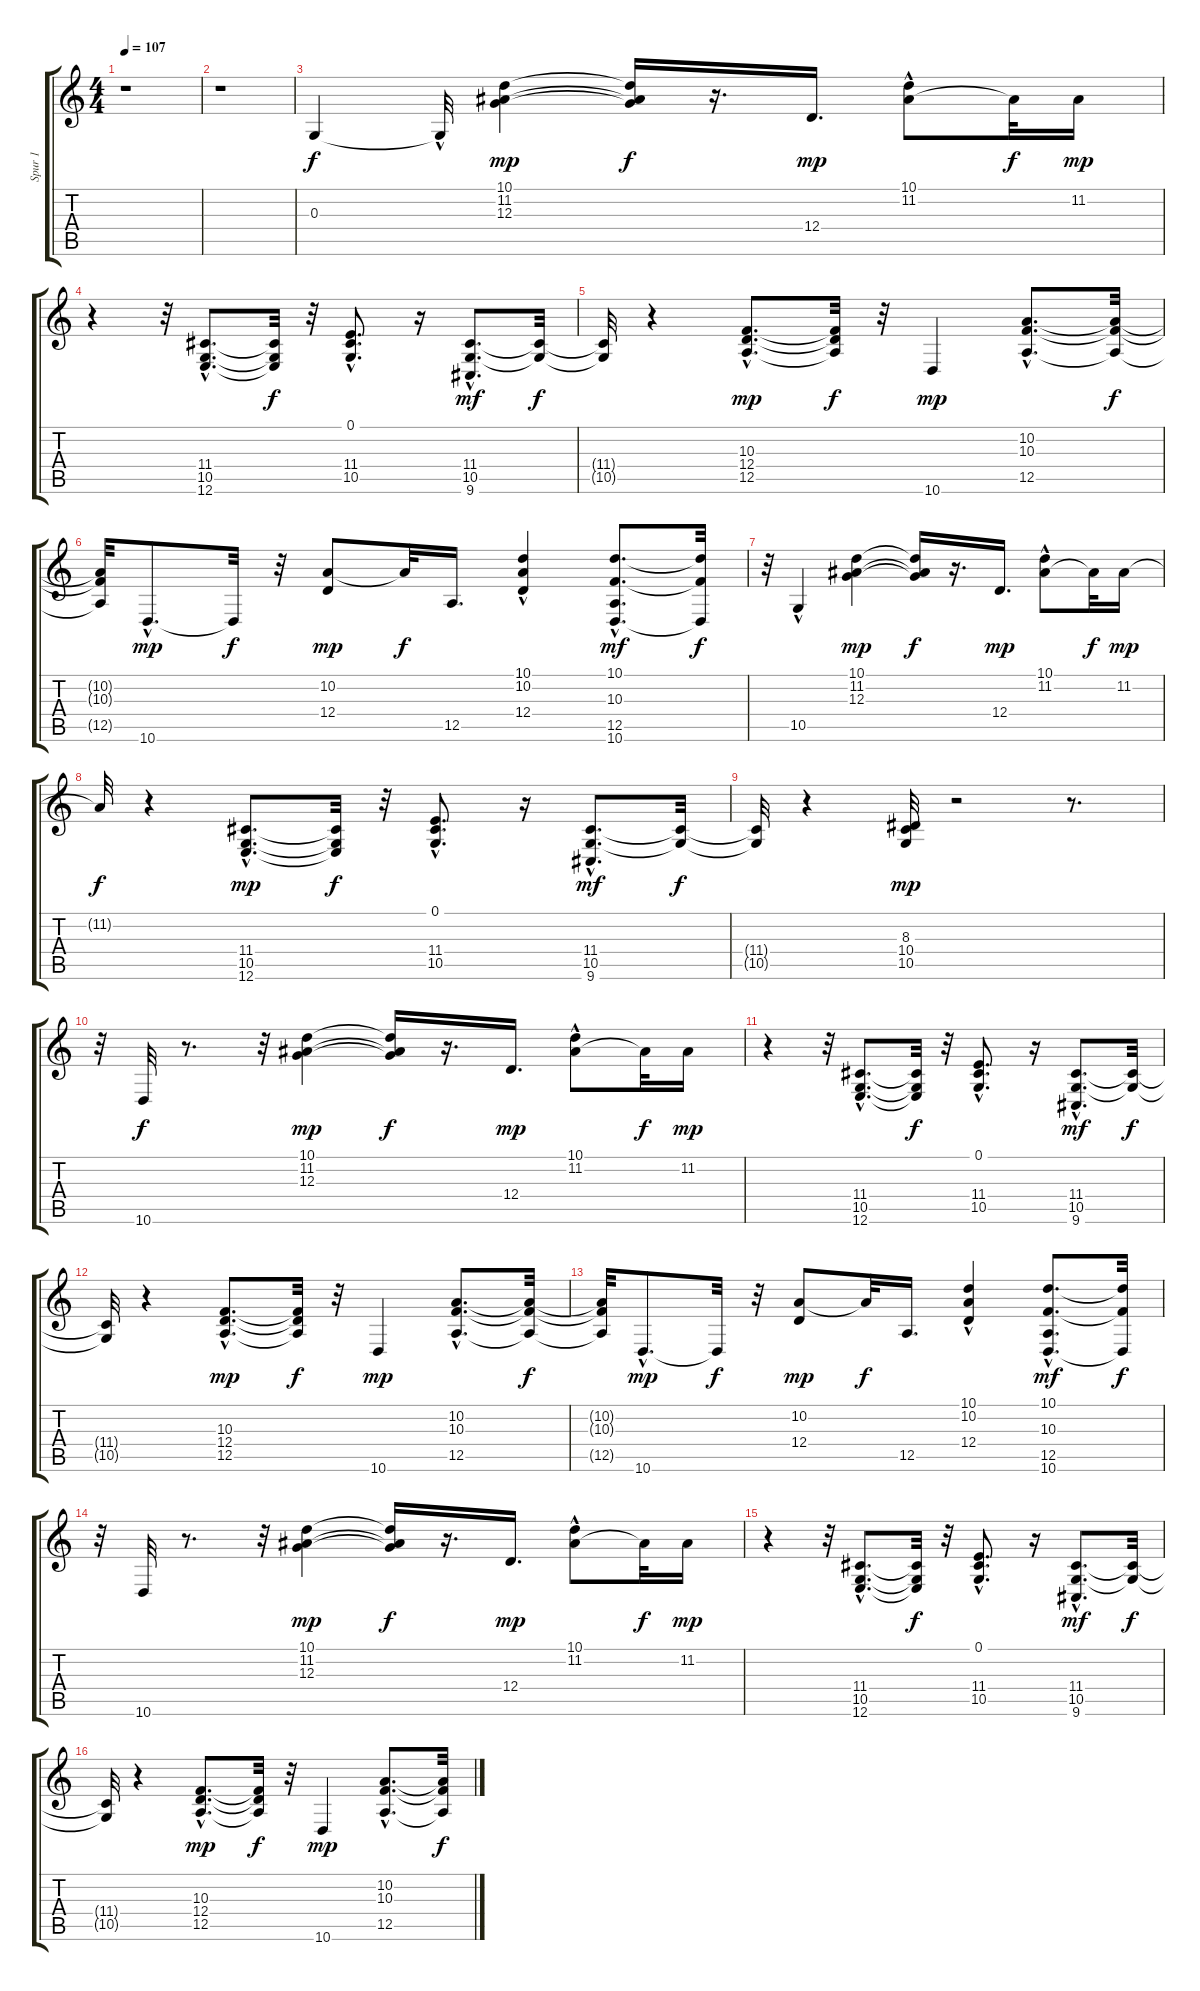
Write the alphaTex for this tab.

\track ("Spur 1" "Spur 1") {instrument acousticgrandpiano}
\staff {score tabs}
\tuning (E4 B3 G3 D3 A2 E2) {hide}
\ts (4 4)
\tempo 107
\clef g2
\ks c
r.1{dy mp} |
r.1 |
0.3.4{dy f} 0.3{hac t}.32 (10.1 11.2 12.3).4{dy mp} (10.1{t} 11.2{t} 12.3{t}).16{dy f} r.16{d} 12.4.16{d dy mp} (10.1{hac} 11.2).8 11.2{t}.32{dy f} 11.2.16{dy mp} |
r.4 r.32 (11.4{hac} 10.5{hac} 12.6{hac}).8{d} (11.4{t} 10.5{t} 12.6{t}).32{dy f} r.32 (0.1{hac} 11.4 10.5{hac}).8{d} r.16 (11.4{hac} 10.5{hac} 9.6{hac}).8{d dy mf} (11.4{t} 10.5{t}).32{dy f} |
(11.4{t} 10.5{t}).32 r.4 (10.3{hac} 12.4{hac} 12.5{hac}).8{d dy mp} (10.3{t} 12.4{t} 12.5{t}).32{dy f} r.32 10.6.4{dy mp} (10.2{hac} 10.3{hac} 12.5{hac}).8{d} (10.2{t} 10.3{t} 12.5{t}).32{dy f} |
(10.2{t} 10.3{t} 12.5{t}).32 10.6{hac}.8{d dy mp} 10.6{t}.32{dy f} r.32 (10.2 12.4).8{dy mp} 10.2{t}.32{dy f} 12.5.16{d} (10.1{hac} 10.2{hac} 12.4{hac}).4 (10.1{hac} 10.3{hac} 12.5 10.6{hac}).8{d dy mf} (10.1{t} 10.3{t} 10.6{t}).32{dy f} |
r.32 10.5{hac}.4 (10.1 11.2 12.3).4{dy mp} (10.1{t} 11.2{t} 12.3{t}).16{dy f} r.16{d} 12.4.16{d dy mp} (10.1{hac} 11.2).8 11.2{t}.32{dy f} 11.2.16{dy mp} |
11.2{t}.32{dy f} r.4 (11.4{hac} 10.5{hac} 12.6{hac}).8{d dy mp} (11.4{t} 10.5{t} 12.6{t}).32{dy f} r.32 (0.1{hac} 11.4 10.5{hac}).8{d} r.16 (11.4{hac} 10.5{hac} 9.6{hac}).8{d dy mf} (11.4{t} 10.5{t}).32{dy f} |
(11.4{t} 10.5{t}).32 r.4 (8.3 10.4 10.5).32{dy mp} r.2 r.8{d} |
r.32 10.6.32{dy f} r.8{d} r.32 (10.1 11.2 12.3).4{dy mp} (10.1{t} 11.2{t} 12.3{t}).16{dy f} r.16{d} 12.4.16{d dy mp} (10.1{hac} 11.2).8 11.2{t}.32{dy f} 11.2.16{dy mp} |
r.4 r.32 (11.4{hac} 10.5{hac} 12.6{hac}).8{d} (11.4{t} 10.5{t} 12.6{t}).32{dy f} r.32 (0.1{hac} 11.4 10.5{hac}).8{d} r.16 (11.4{hac} 10.5{hac} 9.6{hac}).8{d dy mf} (11.4{t} 10.5{t}).32{dy f} |
(11.4{t} 10.5{t}).32 r.4 (10.3{hac} 12.4{hac} 12.5{hac}).8{d dy mp} (10.3{t} 12.4{t} 12.5{t}).32{dy f} r.32 10.6.4{dy mp} (10.2{hac} 10.3{hac} 12.5{hac}).8{d} (10.2{t} 10.3{t} 12.5{t}).32{dy f} |
(10.2{t} 10.3{t} 12.5{t}).32 10.6{hac}.8{d dy mp} 10.6{t}.32{dy f} r.32 (10.2 12.4).8{dy mp} 10.2{t}.32{dy f} 12.5.16{d} (10.1{hac} 10.2{hac} 12.4{hac}).4 (10.1{hac} 10.3{hac} 12.5 10.6{hac}).8{d dy mf} (10.1{t} 10.3{t} 10.6{t}).32{dy f} |
r.32 10.6.32 r.8{d} r.32 (10.1 11.2 12.3).4{dy mp} (10.1{t} 11.2{t} 12.3{t}).16{dy f} r.16{d} 12.4.16{d dy mp} (10.1{hac} 11.2).8 11.2{t}.32{dy f} 11.2.16{dy mp} |
r.4 r.32 (11.4{hac} 10.5{hac} 12.6{hac}).8{d} (11.4{t} 10.5{t} 12.6{t}).32{dy f} r.32 (0.1{hac} 11.4 10.5{hac}).8{d} r.16 (11.4{hac} 10.5{hac} 9.6{hac}).8{d dy mf} (11.4{t} 10.5{t}).32{dy f} |
(11.4{t} 10.5{t}).32 r.4 (10.3{hac} 12.4{hac} 12.5{hac}).8{d dy mp} (10.3{t} 12.4{t} 12.5{t}).32{dy f} r.32 10.6.4{dy mp} (10.2{hac} 10.3{hac} 12.5{hac}).8{d} (10.2{t} 10.3{t} 12.5{t}).32{dy f}
